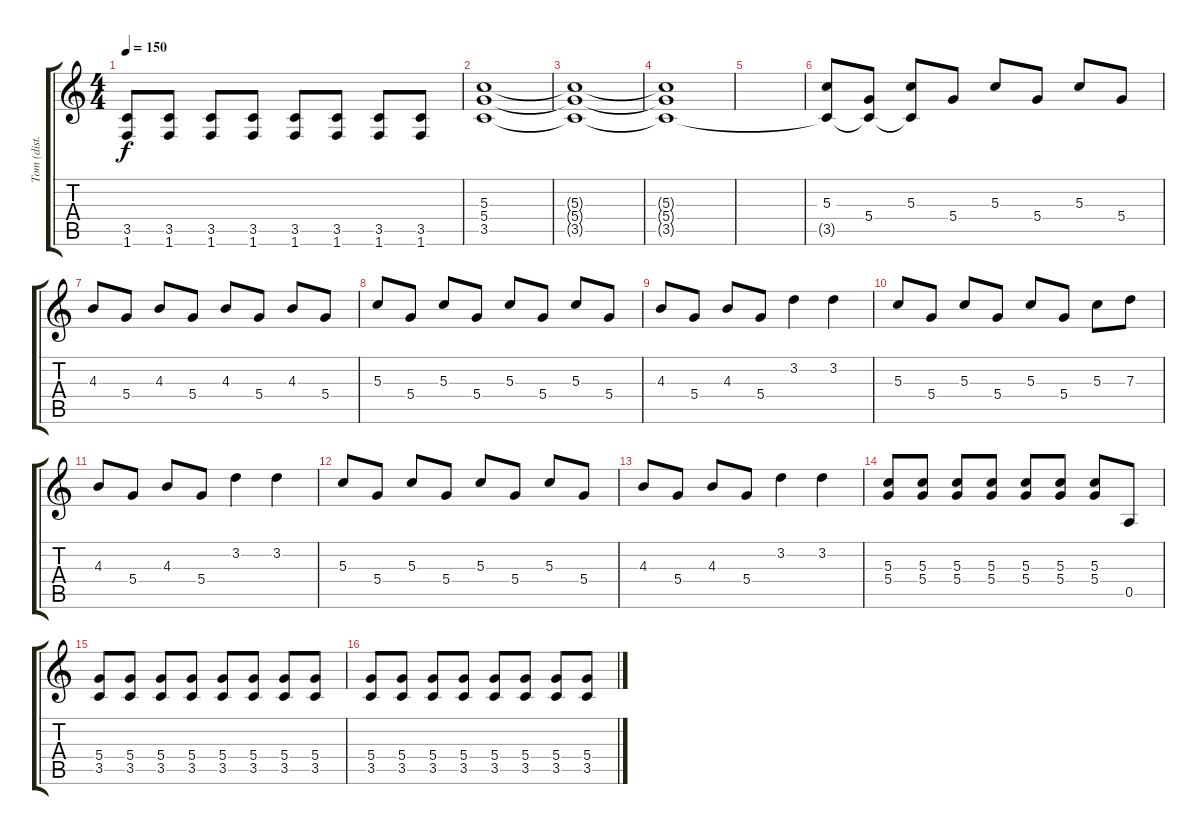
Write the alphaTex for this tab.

\track ("Tom (dist.)" "Tom (dist.") {instrument distortionguitar}
\staff {score tabs}
\tuning (E4 B3 G3 D3 A2 E2) {hide}
\ts (4 4)
\tempo 150
\clef g2
\ks c
(3.5 1.6).8{dy f} (3.5 1.6).8 (3.5 1.6).8 (3.5 1.6).8 (3.5 1.6).8 (3.5 1.6).8 (3.5 1.6).8 (3.5 1.6).8 |
(5.3 5.4 3.5).1 |
(5.3{t} 5.4{t} 3.5{t}).1 |
(5.3{t} 5.4{t} 3.5{t}).1 |
|
(5.3 3.5{t}).8 (5.4 3.5{t}).8 (5.3 3.5{t}).8 5.4.8 5.3.8 5.4.8 5.3.8 5.4.8 |
4.3.8 5.4.8 4.3.8 5.4.8 4.3.8 5.4.8 4.3.8 5.4.8 |
5.3.8 5.4.8 5.3.8 5.4.8 5.3.8 5.4.8 5.3.8 5.4.8 |
4.3.8 5.4.8 4.3.8 5.4.8 3.2.4 3.2.4 |
5.3.8 5.4.8 5.3.8 5.4.8 5.3.8 5.4.8 5.3.8 7.3.8 |
4.3.8 5.4.8 4.3.8 5.4.8 3.2.4 3.2.4 |
5.3.8 5.4.8 5.3.8 5.4.8 5.3.8 5.4.8 5.3.8 5.4.8 |
4.3.8 5.4.8 4.3.8 5.4.8 3.2.4 3.2.4 |
(5.3 5.4).8 (5.3 5.4).8 (5.3 5.4).8 (5.3 5.4).8 (5.3 5.4).8 (5.3 5.4).8 (5.3 5.4).8 0.5.8 |
(5.4 3.5).8 (5.4 3.5).8 (5.4 3.5).8 (5.4 3.5).8 (5.4 3.5).8 (5.4 3.5).8 (5.4 3.5).8 (5.4 3.5).8 |
(5.4 3.5).8 (5.4 3.5).8 (5.4 3.5).8 (5.4 3.5).8 (5.4 3.5).8 (5.4 3.5).8 (5.4 3.5).8 (5.4 3.5).8
